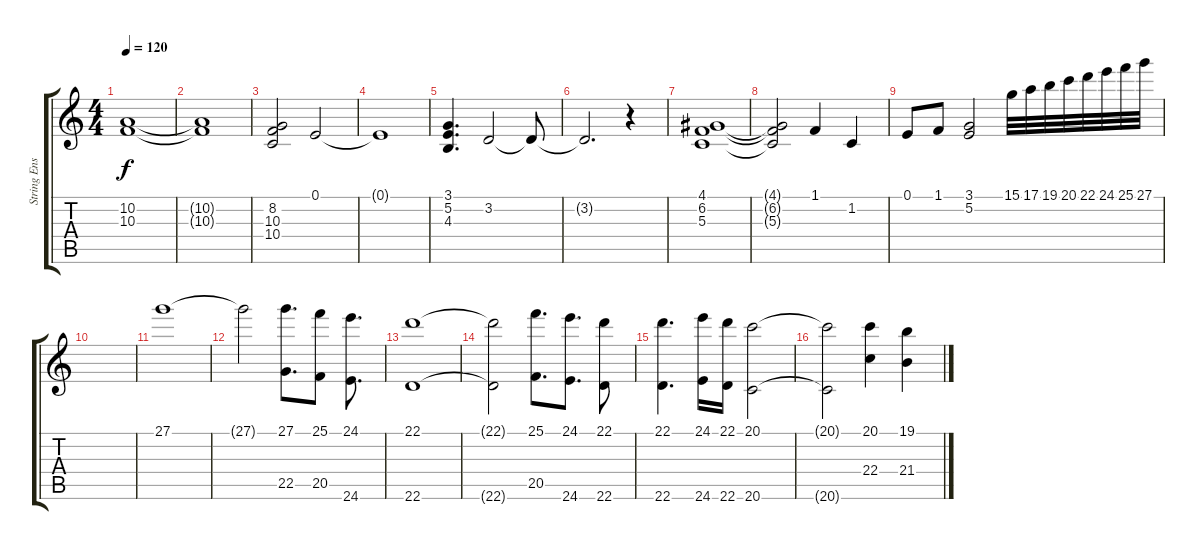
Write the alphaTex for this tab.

\track ("String Ensemble 1" "String Ens") {instrument stringensemble1}
\staff {score tabs}
\tuning (E4 B3 G3 D3 A2 E2) {hide}
\ts (4 4)
\tempo 120
\clef g2
\ks c
(10.2 10.3).1{dy f} |
(10.2{t} 10.3{t}).1 |
(8.2 10.3 10.4).2 0.1.2 |
0.1{t}.1 |
(3.1 5.2 4.3).4{d} 3.2.2 3.2{t}.8 |
3.2{t}.2{d} r.4 |
(4.1 6.2 5.3).1 |
(4.1{t} 6.2{t} 5.3{t}).2 1.1.4 1.2.4 |
0.1.8 1.1.8 (3.1 5.2).2 15.1.32 17.1.32 19.1.32 20.1.32 22.1.32 24.1.32 25.1.32 27.1.32 |
|
27.1.1 |
27.1{t}.2 (27.1 22.5).8{d} (25.1 20.5).8 (24.1 24.6).8{d} |
(22.1 22.6).1 |
(22.1{t} 22.6{t}).2 (25.1 20.5).8{d} (24.1 24.6).8{d} (22.1 22.6).8 |
(22.1 22.6).4{d} (24.1 24.6).16 (22.1 22.6).16 (20.1 20.6).2 |
(20.1{t} 20.6{t}).2 (20.1 22.4).4 (19.1 21.4).4
